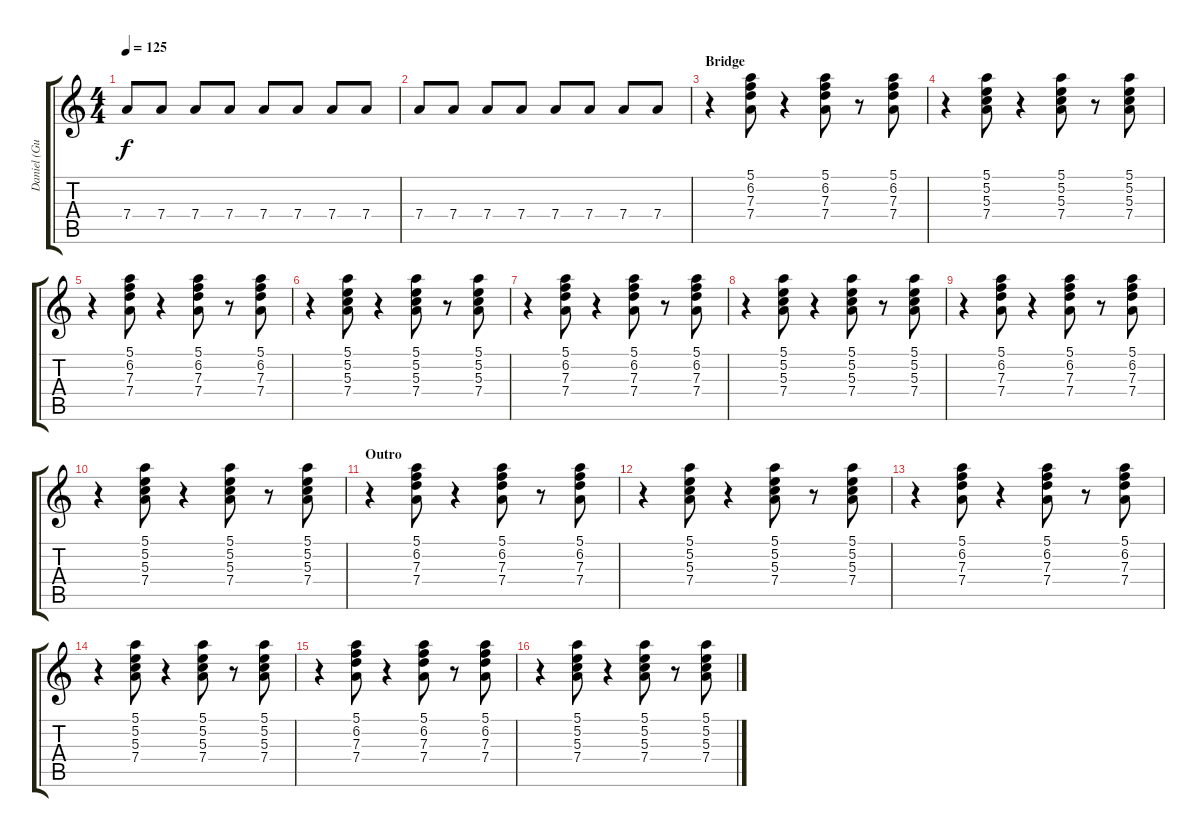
\track ("Daniel (Guitar)" "Daniel (Gu") {instrument overdrivenguitar}
\staff {score tabs}
\tuning (E4 B3 G3 D3 A2 E2) {hide}
\ts (4 4)
\tempo 125
\clef g2
\ks c
7.4.8{dy f} 7.4.8 7.4.8 7.4.8 7.4.8 7.4.8 7.4.8 7.4.8 |
7.4.8 7.4.8 7.4.8 7.4.8 7.4.8 7.4.8 7.4.8 7.4.8 |
\section ("" "Bridge")
r.4 (5.1 6.2 7.3 7.4).8 r.4 (5.1 6.2 7.3 7.4).8 r.8 (5.1 6.2 7.3 7.4).8 |
r.4 (5.1 5.2 5.3 7.4).8 r.4 (5.1 5.2 5.3 7.4).8 r.8 (5.1 5.2 5.3 7.4).8 |
r.4 (5.1 6.2 7.3 7.4).8 r.4 (5.1 6.2 7.3 7.4).8 r.8 (5.1 6.2 7.3 7.4).8 |
r.4 (5.1 5.2 5.3 7.4).8 r.4 (5.1 5.2 5.3 7.4).8 r.8 (5.1 5.2 5.3 7.4).8 |
r.4 (5.1 6.2 7.3 7.4).8 r.4 (5.1 6.2 7.3 7.4).8 r.8 (5.1 6.2 7.3 7.4).8 |
r.4 (5.1 5.2 5.3 7.4).8 r.4 (5.1 5.2 5.3 7.4).8 r.8 (5.1 5.2 5.3 7.4).8 |
r.4 (5.1 6.2 7.3 7.4).8 r.4 (5.1 6.2 7.3 7.4).8 r.8 (5.1 6.2 7.3 7.4).8 |
r.4 (5.1 5.2 5.3 7.4).8 r.4 (5.1 5.2 5.3 7.4).8 r.8 (5.1 5.2 5.3 7.4).8 |
\section ("" "Outro")
r.4 (5.1 6.2 7.3 7.4).8 r.4 (5.1 6.2 7.3 7.4).8 r.8 (5.1 6.2 7.3 7.4).8 |
r.4 (5.1 5.2 5.3 7.4).8 r.4 (5.1 5.2 5.3 7.4).8 r.8 (5.1 5.2 5.3 7.4).8 |
r.4 (5.1 6.2 7.3 7.4).8 r.4 (5.1 6.2 7.3 7.4).8 r.8 (5.1 6.2 7.3 7.4).8 |
r.4 (5.1 5.2 5.3 7.4).8 r.4 (5.1 5.2 5.3 7.4).8 r.8 (5.1 5.2 5.3 7.4).8 |
r.4 (5.1 6.2 7.3 7.4).8 r.4 (5.1 6.2 7.3 7.4).8 r.8 (5.1 6.2 7.3 7.4).8 |
r.4 (5.1 5.2 5.3 7.4).8 r.4 (5.1 5.2 5.3 7.4).8 r.8 (5.1 5.2 5.3 7.4).8
